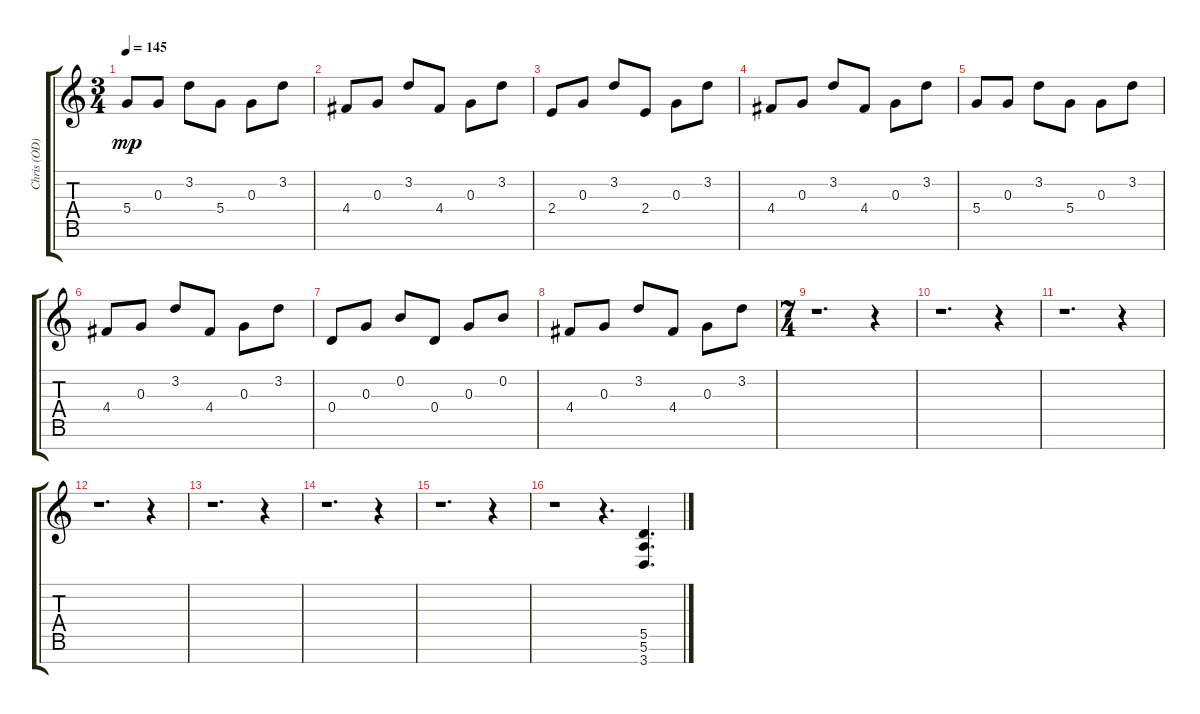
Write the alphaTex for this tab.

\track ("Chris (OD)" "Chris (OD)") {instrument overdrivenguitar}
\staff {score tabs}
\tuning (E4 B3 G3 D3 A2 E2 B1) {hide}
\ts (3 4)
\tempo 145
\clef g2
\ks c
5.4.8{dy mp} 0.3.8 3.2.8 5.4.8 0.3.8 3.2.8 |
4.4.8 0.3.8 3.2.8 4.4.8 0.3.8 3.2.8 |
2.4.8 0.3.8 3.2.8 2.4.8 0.3.8 3.2.8 |
4.4.8 0.3.8 3.2.8 4.4.8 0.3.8 3.2.8 |
5.4.8 0.3.8 3.2.8 5.4.8 0.3.8 3.2.8 |
4.4.8 0.3.8 3.2.8 4.4.8 0.3.8 3.2.8 |
0.4.8 0.3.8 0.2.8 0.4.8 0.3.8 0.2.8 |
4.4.8 0.3.8 3.2.8 4.4.8 0.3.8 3.2.8 |
\ts (7 4)
r.1{d} r.4 |
r.1{d} r.4 |
r.1{d} r.4 |
r.1{d} r.4 |
r.1{d} r.4 |
r.1{d} r.4 |
r.1{d} r.4 |
r.1 r.4{d} (5.5 5.6 3.7).4{d}
